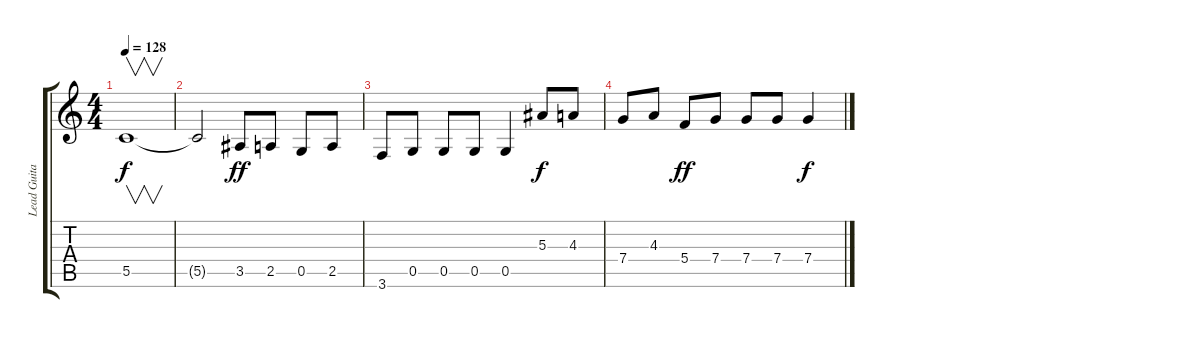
\track ("Lead Guitar" "Lead Guita") {instrument distortionguitar}
\staff {score tabs}
\tuning (D4 A3 F3 C3 G2 D2) {hide}
\ts (4 4)
\tempo 128
\clef g2
\ks c
5.5.1{v dy f} |
5.5{t}.2 3.5.8{dy ff} 2.5.8 0.5.8 2.5.8 |
3.6.8 0.5.8 0.5.8 0.5.8 0.5.4 5.3.8{dy f} 4.3.8 |
7.4.8 4.3.8 5.4.8{dy ff} 7.4.8 7.4.8 7.4.8 7.4.4{dy f}
